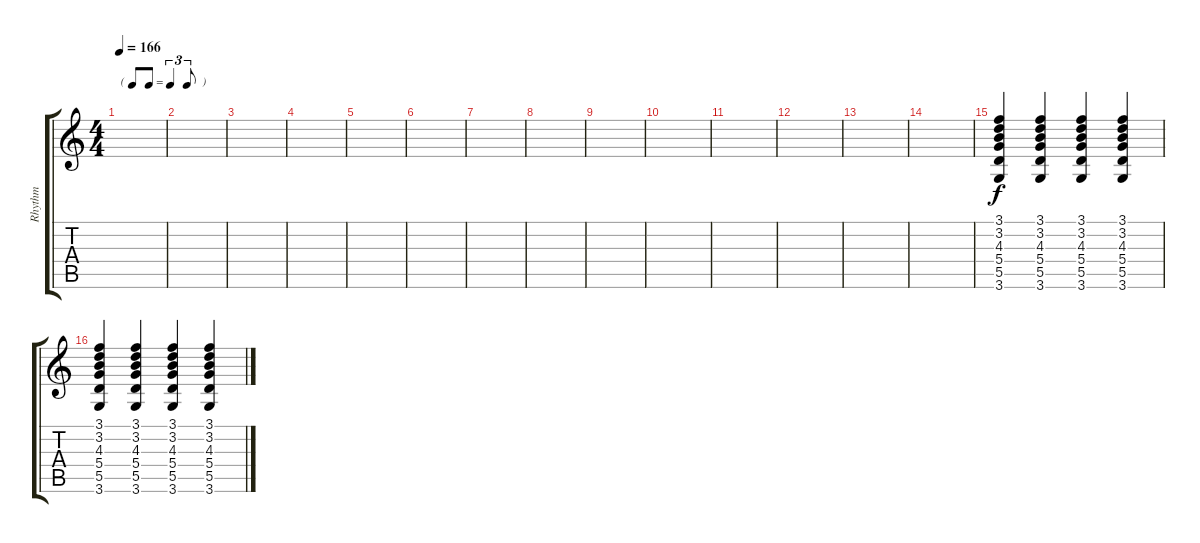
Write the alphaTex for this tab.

\track ("Rhythm" "Rhythm") {instrument acousticguitarnylon}
\staff {score tabs}
\tuning (D4 B3 G3 D3 A2 E2) {hide}
\ts (4 4)
\tf triplet8th
\tempo 166
\clef g2
\ks c
|
|
|
|
|
|
|
|
|
|
|
|
|
|
(3.1 3.2 4.3 5.4 5.5 3.6).4 (3.1 3.2 4.3 5.4 5.5 3.6).4 (3.1 3.2 4.3 5.4 5.5 3.6).4 (3.1 3.2 4.3 5.4 5.5 3.6).4 |
(3.1 3.2 4.3 5.4 5.5 3.6).4 (3.1 3.2 4.3 5.4 5.5 3.6).4 (3.1 3.2 4.3 5.4 5.5 3.6).4 (3.1 3.2 4.3 5.4 5.5 3.6).4
